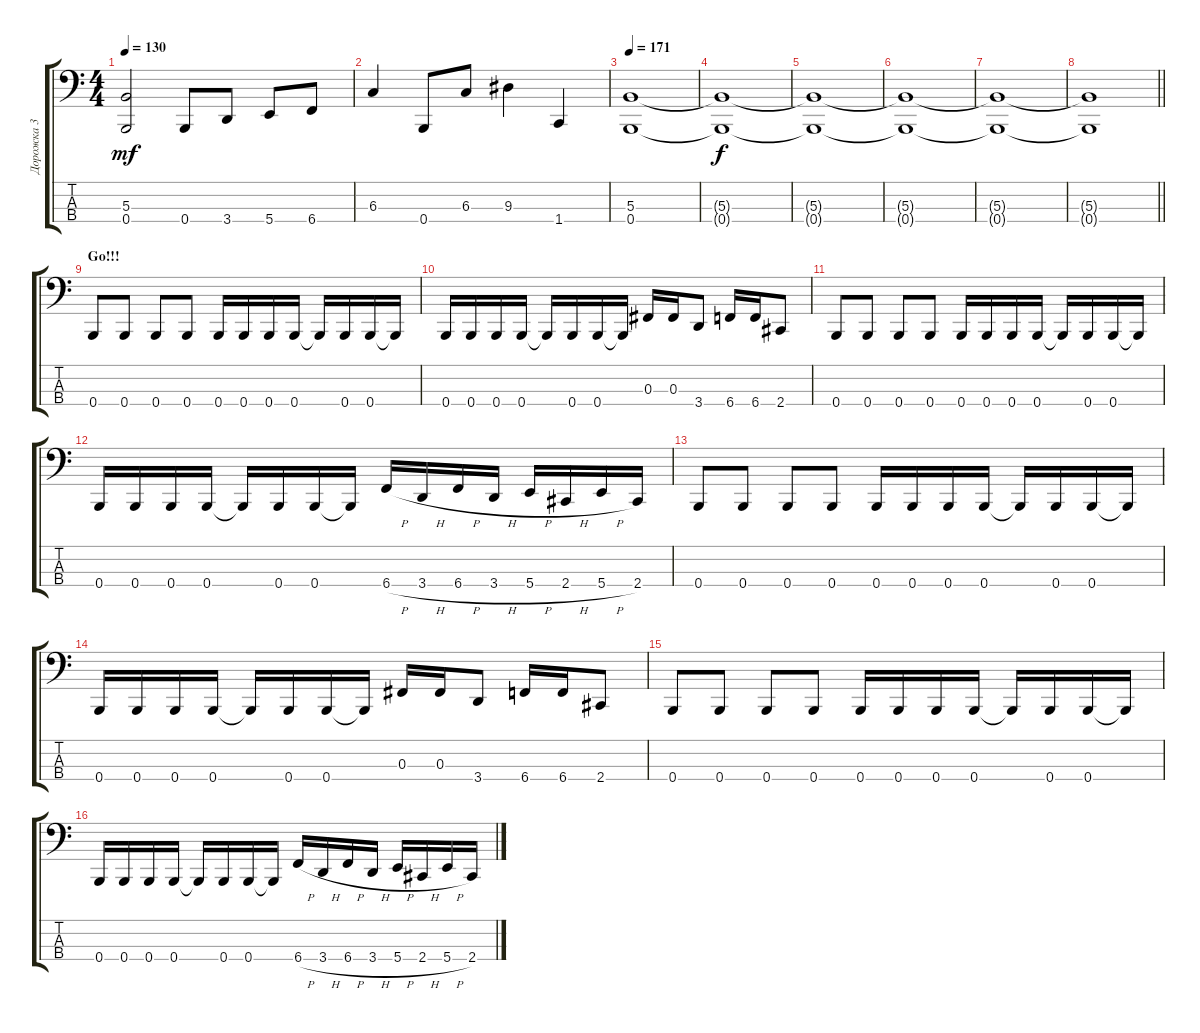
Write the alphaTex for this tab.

\track ("Дорожка 3" "Дорожка 3") {instrument slapbass2}
\staff {score tabs}
\tuning (E2 B1 Gb1 B0) {hide}
\ts (4 4)
\tempo 130
\clef f4
\ks c
(5.3 0.4).2{dy mf} 0.4.8 3.4.8 5.4.8 6.4.8 |
6.3.4 0.4.8 6.3.8 9.3.4 1.4.4 |
\tempo 171
(5.3 0.4).1 |
(5.3{t} 0.4{t}).1{dy f} |
(5.3{t} 0.4{t}).1 |
(5.3{t} 0.4{t}).1 |
(5.3{t} 0.4{t}).1 |
\barLineRight lightlight
(5.3{t} 0.4{t}).1 |
\section ("" "Go!!!")
0.4.8{instrument electricbasspick} 0.4.8 0.4.8 0.4.8 0.4.16 0.4.16 0.4.16 0.4.16 0.4{t}.16 0.4.16 0.4.16 0.4{t}.16 |
0.4.16 0.4.16 0.4.16 0.4.16 0.4{t}.16 0.4.16 0.4.16 0.4{t}.16 0.3.16 0.3.16 3.4.8 6.4.16 6.4.16 2.4.8 |
0.4.8 0.4.8 0.4.8 0.4.8 0.4.16 0.4.16 0.4.16 0.4.16 0.4{t}.16 0.4.16 0.4.16 0.4{t}.16 |
0.4.16 0.4.16 0.4.16 0.4.16 0.4{t}.16 0.4.16 0.4.16 0.4{t}.16 6.4{h}.16 3.4{h}.16 6.4{h}.16 3.4{h}.16 5.4{h}.16 2.4{h}.16 5.4{h}.16 2.4.16 |
0.4.8 0.4.8 0.4.8 0.4.8 0.4.16 0.4.16 0.4.16 0.4.16 0.4{t}.16 0.4.16 0.4.16 0.4{t}.16 |
0.4.16 0.4.16 0.4.16 0.4.16 0.4{t}.16 0.4.16 0.4.16 0.4{t}.16 0.3.16 0.3.16 3.4.8 6.4.16 6.4.16 2.4.8 |
0.4.8 0.4.8 0.4.8 0.4.8 0.4.16 0.4.16 0.4.16 0.4.16 0.4{t}.16 0.4.16 0.4.16 0.4{t}.16 |
0.4.16 0.4.16 0.4.16 0.4.16 0.4{t}.16 0.4.16 0.4.16 0.4{t}.16 6.4{h}.16 3.4{h}.16 6.4{h}.16 3.4{h}.16 5.4{h}.16 2.4{h}.16 5.4{h}.16 2.4.16
